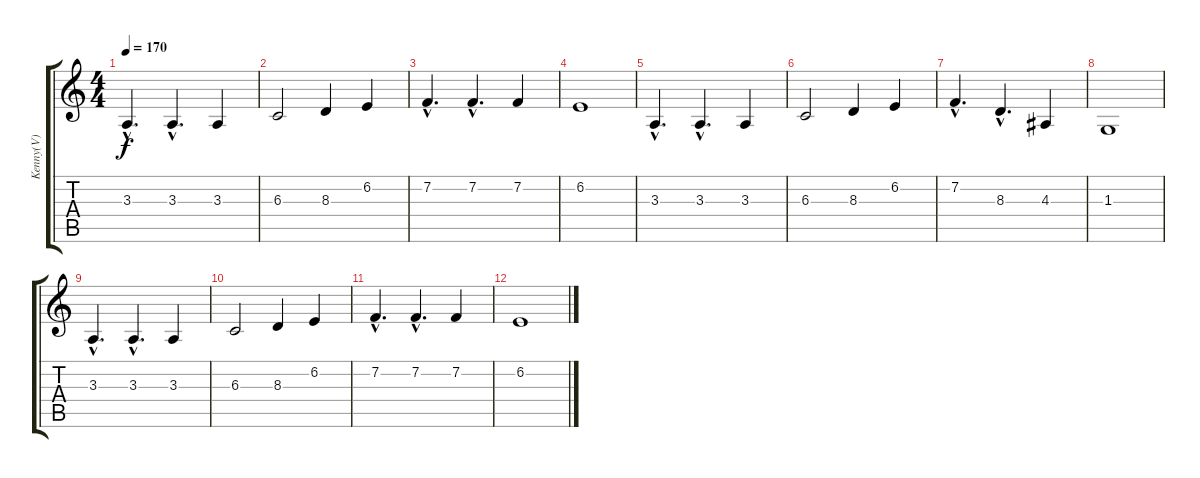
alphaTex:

\track ("Kenny(V)" "Kenny(V)") {instrument violin}
\staff {score tabs}
\tuning (Eb4 Bb3 Gb3 Db3 Ab2 Eb2) {hide}
\ts (4 4)
\tempo 170
\clef g2
\ks c
3.3{hac}.4{d dy f} 3.3{hac}.4{d} 3.3.4 |
6.3.2 8.3.4 6.2.4 |
7.2{hac}.4{d} 7.2{hac}.4{d} 7.2.4 |
6.2.1 |
3.3{hac}.4{d} 3.3{hac}.4{d} 3.3.4 |
6.3.2 8.3.4 6.2.4 |
7.2{hac}.4{d} 8.3{hac}.4{d} 4.3.4 |
1.3.1 |
3.3{hac}.4{d} 3.3{hac}.4{d} 3.3.4 |
6.3.2 8.3.4 6.2.4 |
7.2{hac}.4{d} 7.2{hac}.4{d} 7.2.4 |
6.2.1
